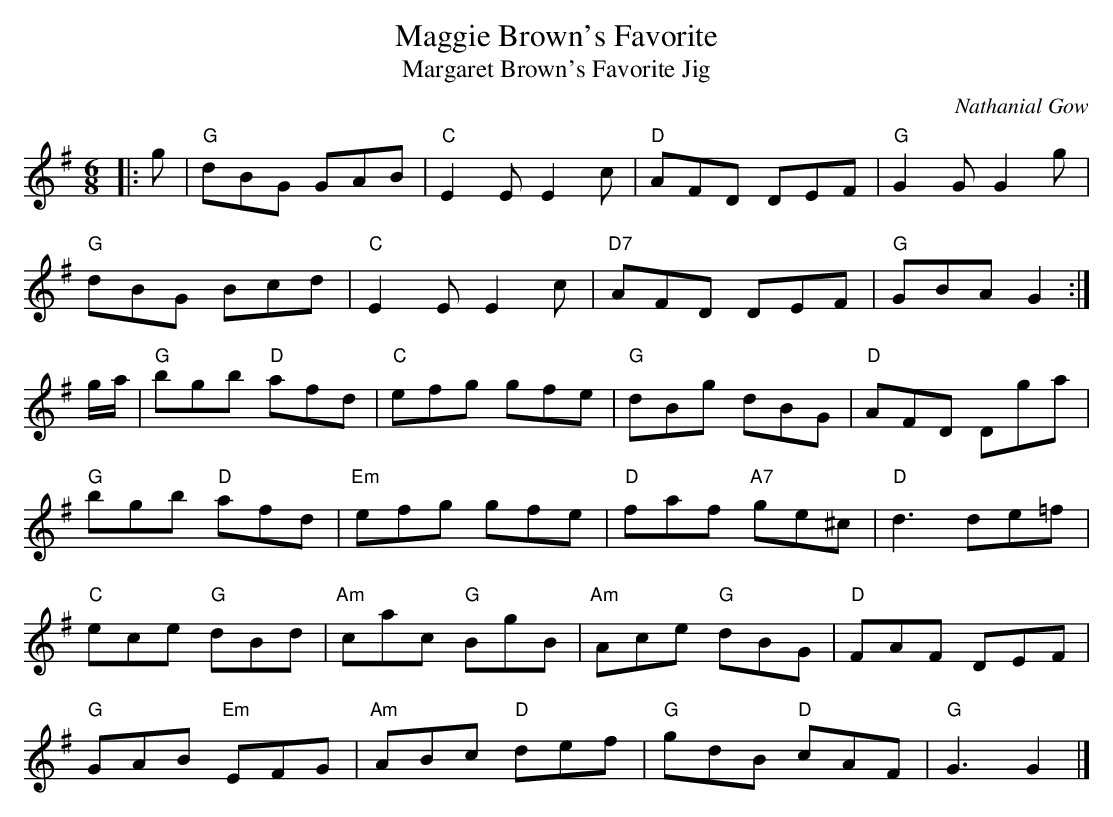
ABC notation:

X:1
T: Maggie Brown's Favorite
T: Margaret Brown's Favorite Jig
C: Nathanial Gow
M: 6/8
L: 1/8
K: G
|: g | "G"dBG GAB | "C"E2E E2c | "D"AFD DEF | "G"G2G G2g |
"G"dBG Bcd | "C"E2E E2c | "D7"AFD DEF | "G"GBA G2 :|
g/a/ | "G"bgb "D"afd | "C"efg gfe | "G"dBg dBG | "D"AFD Dga |
"G"bgb "D"afd | "Em"efg gfe | "D"faf "A7"ge^c | "D"d3 de=f |
 "C"ece "G"dBd | "Am"cac "G"BgB | "Am"Ace "G"dBG | "D"FAF DEF |
"G"GAB "Em"EFG | "Am"ABc "D"def | "G"gdB "D"cAF | "G"G3 G2 |]
